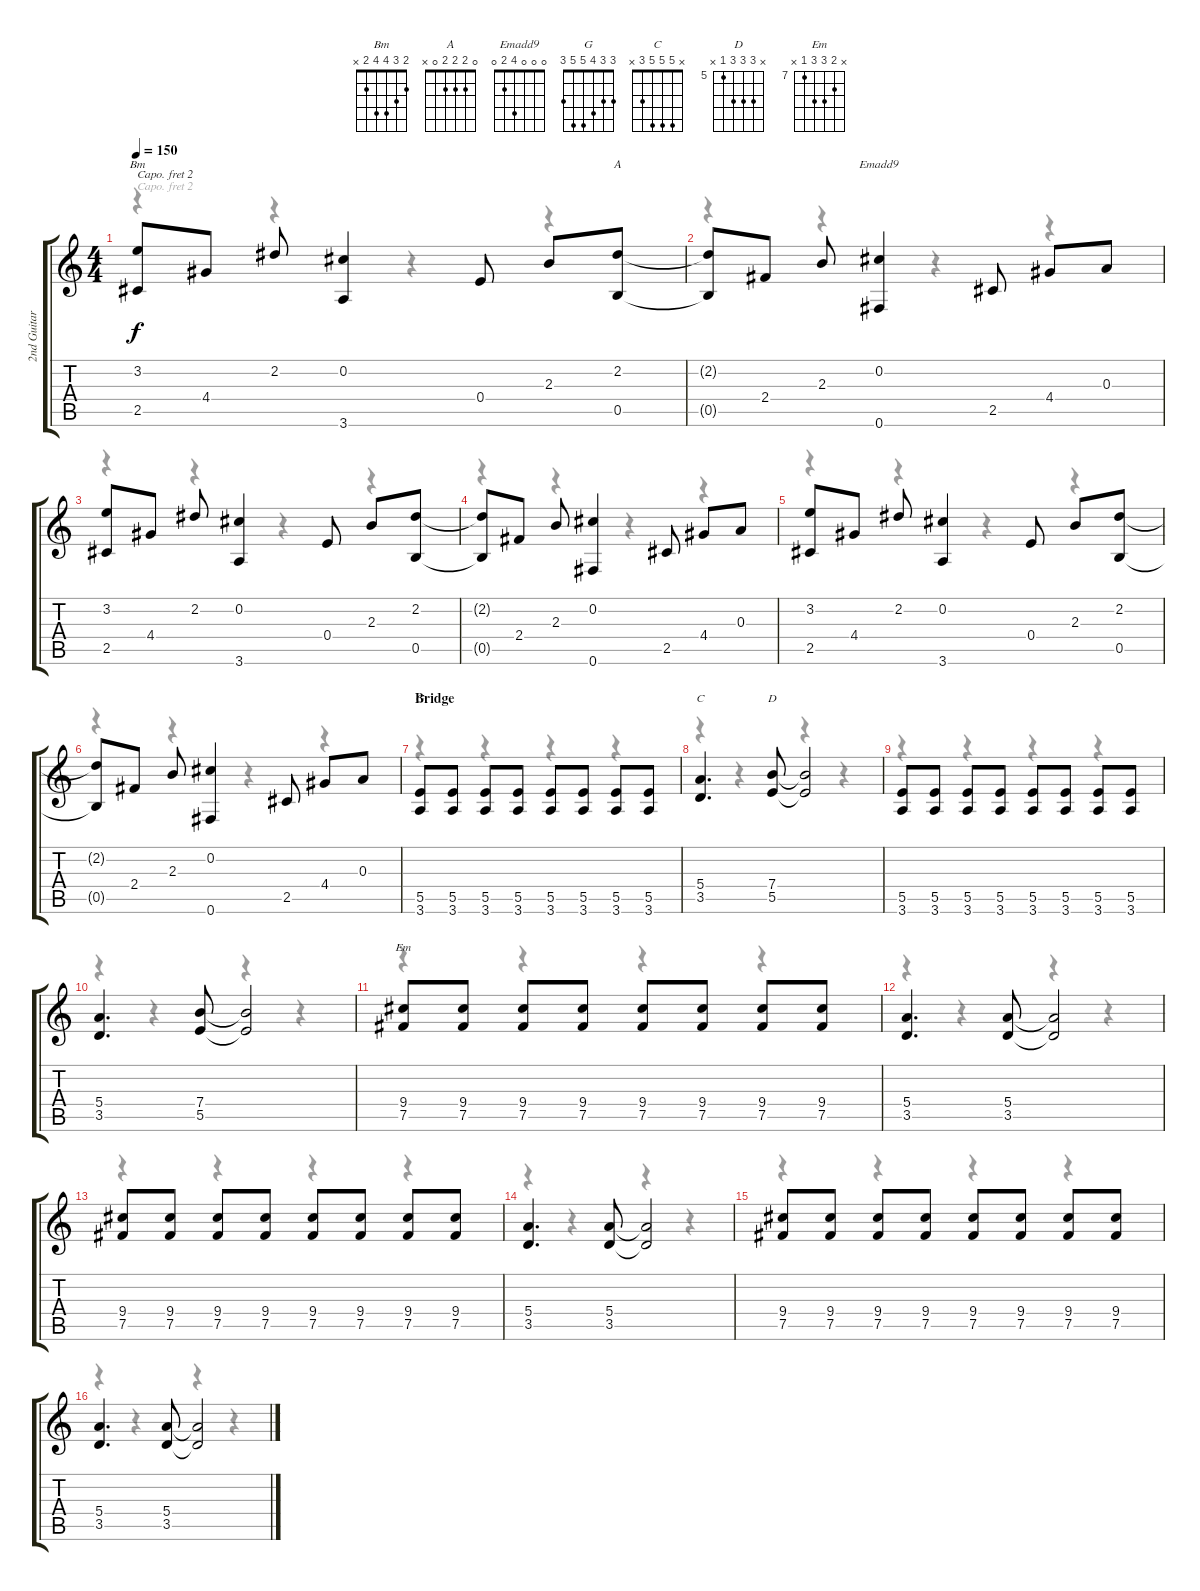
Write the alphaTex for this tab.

\track ("2nd Guitar" "2nd Guitar") {instrument electricguitarjazz}
\staff {score tabs}
\capo 2
\tuning (E4 B3 G3 D3 A2 E2) {hide}
\chord ("Bm" 2 3 4 4 2 x)
\chord ("A" 0 2 2 2 0 x)
\chord ("Emadd9" 0 0 0 4 2 0)
\chord ("G" 3 3 4 5 5 3)
\chord ("C" x 5 5 5 3 x)
\chord ("D" x 7 7 7 5 x) {firstfret 5}
\chord ("Em" x 8 9 9 7 x) {firstfret 7}
\voice
\ts (4 4)
\tempo 150
\clef g2
\ks c
(3.2 2.5).8{ch "Bm" dy f} 4.4.8 2.2.8 (0.2 3.6).4 0.4.8 2.3.8 (2.2 0.5).8{ch "A"} |
(2.2{t} 0.5{t}).8 2.4.8 2.3.8 (0.2 0.6).4{ch "Emadd9"} 2.5.8 4.4.8 0.3.8 |
(3.2 2.5).8 4.4.8 2.2.8 (0.2 3.6).4 0.4.8 2.3.8 (2.2 0.5).8 |
(2.2{t} 0.5{t}).8 2.4.8 2.3.8 (0.2 0.6).4 2.5.8 4.4.8 0.3.8 |
(3.2 2.5).8 4.4.8 2.2.8 (0.2 3.6).4 0.4.8 2.3.8 (2.2 0.5).8 |
(2.2{t} 0.5{t}).8 2.4.8 2.3.8 (0.2 0.6).4 2.5.8 4.4.8 0.3.8 |
\section ("" "Bridge")
(5.5 3.6).8{ch "G"} (5.5 3.6).8 (5.5 3.6).8 (5.5 3.6).8 (5.5 3.6).8 (5.5 3.6).8 (5.5 3.6).8 (5.5 3.6).8 |
(5.4 3.5).4{d ch "C"} (7.4 5.5).8{ch "D"} (7.4{t} 5.5{t}).2 |
(5.5 3.6).8 (5.5 3.6).8 (5.5 3.6).8 (5.5 3.6).8 (5.5 3.6).8 (5.5 3.6).8 (5.5 3.6).8 (5.5 3.6).8 |
(5.4 3.5).4{d} (7.4 5.5).8 (7.4{t} 5.5{t}).2 |
(9.4 7.5).8{ch "Em"} (9.4 7.5).8 (9.4 7.5).8 (9.4 7.5).8 (9.4 7.5).8 (9.4 7.5).8 (9.4 7.5).8 (9.4 7.5).8 |
(5.4 3.5).4{d} (5.4 3.5).8 (5.4{t} 3.5{t}).2 |
(9.4 7.5).8 (9.4 7.5).8 (9.4 7.5).8 (9.4 7.5).8 (9.4 7.5).8 (9.4 7.5).8 (9.4 7.5).8 (9.4 7.5).8 |
(5.4 3.5).4{d} (5.4 3.5).8 (5.4{t} 3.5{t}).2 |
(9.4 7.5).8 (9.4 7.5).8 (9.4 7.5).8 (9.4 7.5).8 (9.4 7.5).8 (9.4 7.5).8 (9.4 7.5).8 (9.4 7.5).8 |
(5.4 3.5).4{d} (5.4 3.5).8 (5.4{t} 3.5{t}).2
\voice
\clef g2
\ottava regular
\simile none
\ks c
r.4{dy f} r.4 r.4 r.4 |
r.4 r.4 r.4 r.4 |
r.4 r.4 r.4 r.4 |
r.4 r.4 r.4 r.4 |
r.4 r.4 r.4 r.4 |
r.4 r.4 r.4 r.4 |
r.4 r.4 r.4 r.4 |
r.4 r.4 r.4 r.4 |
r.4 r.4 r.4 r.4 |
r.4 r.4 r.4 r.4 |
r.4 r.4 r.4 r.4 |
r.4 r.4 r.4 r.4 |
r.4 r.4 r.4 r.4 |
r.4 r.4 r.4 r.4 |
r.4 r.4 r.4 r.4 |
r.4 r.4 r.4 r.4
